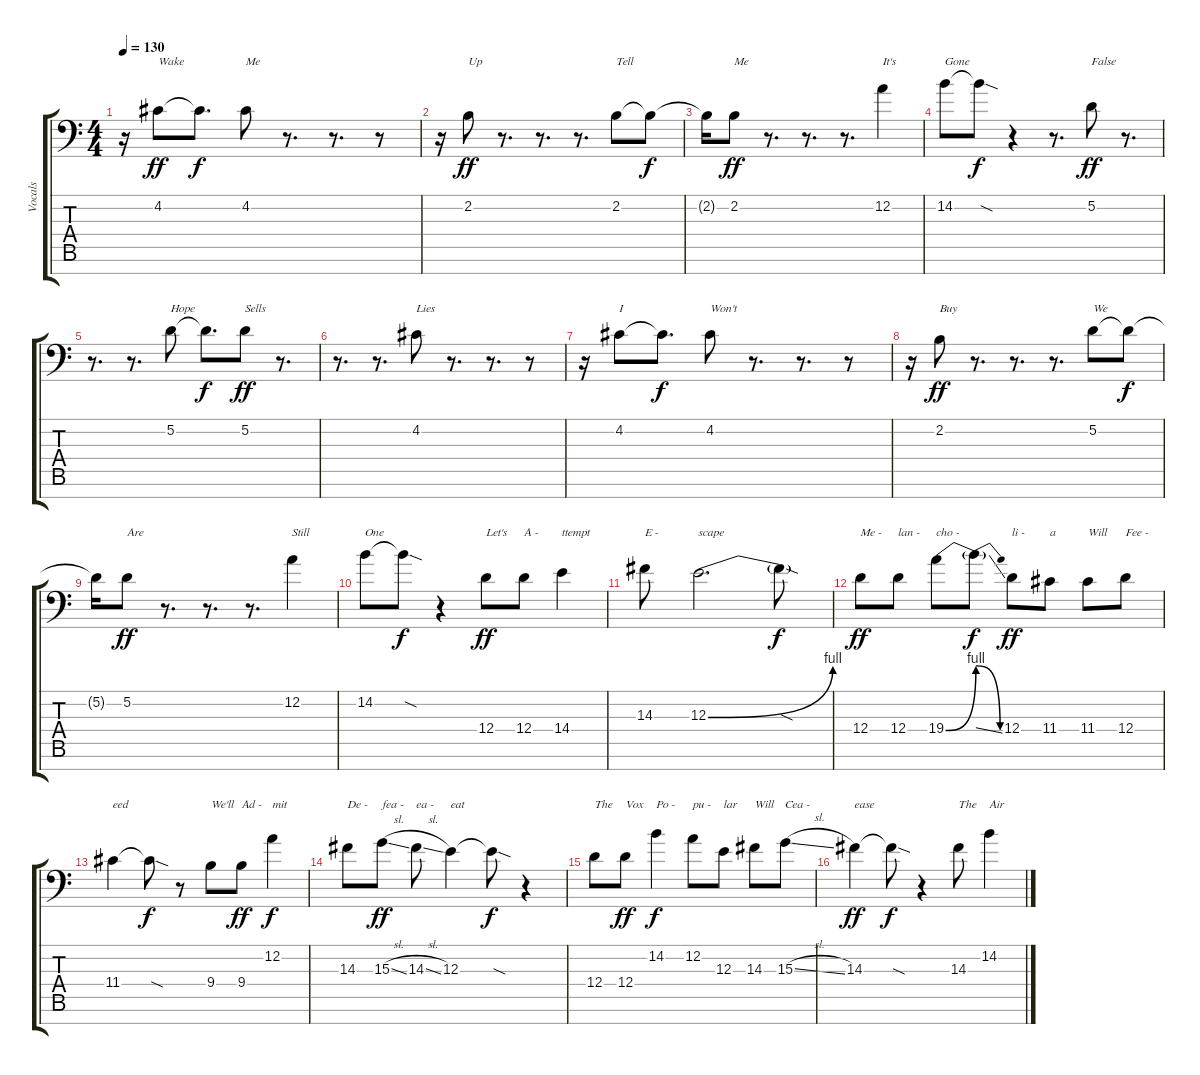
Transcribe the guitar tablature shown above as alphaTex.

\track ("Vocals" "Vocals") {instrument bassoon}
\staff {score tabs}
\tuning (D4 A3 E3 D3 A2 E2 A1) {hide}
\ts (4 4)
\tempo 130
\clef f4
\ks c
r.16{dy ff} 4.2.8{txt "Wake"} 4.2{t}.8{d dy f} 4.2.8{txt "Me"} r.8{d} r.8{d} r.8 |
r.16 2.2.8{txt "Up" dy ff} r.8{d} r.8{d} r.8{d} 2.2.8{txt "Tell"} 2.2{t}.8{dy f} |
2.2{t}.16 2.2.8{txt "Me" dy ff} r.8{d} r.8{d} r.8{d} 12.2.4{txt "It's"} |
14.2.8{txt "Gone"} 14.2{sod t}.8{dy f} r.4 r.8{d} 5.2.8{txt "False" dy ff} r.8{d} |
r.8{d} r.8{d} 5.2.8{txt "Hope"} 5.2{t}.8{d dy f} 5.2.8{txt "Sells" dy ff} r.8{d} |
r.8{d} r.8{d} 4.2.8{txt "Lies"} r.8{d} r.8{d} r.8 |
r.16 4.2.8{txt "I"} 4.2{t}.8{d dy f} 4.2.8{txt "Won't"} r.8{d} r.8{d} r.8 |
r.16 2.2.8{txt "Buy" dy ff} r.8{d} r.8{d} r.8{d} 5.2.8{txt "We"} 5.2{t}.8{dy f} |
5.2{t}.16 5.2.8{txt "Are" dy ff} r.8{d} r.8{d} r.8{d} 12.2.4{txt "Still"} |
14.2.8{txt "One"} 14.2{sod t}.8{dy f} r.4 12.4.8{txt "Let's" dy ff} 12.4.8{txt "A - "} 14.4.4{txt "ttempt"} |
14.3.8{txt "E - "} 12.3{be (bend 0 0 60 4)}.2{d txt "scape"} 12.3{sod t}.8{dy f} |
12.4.8{txt "Me - " dy ff} 12.4.8{txt "lan - "} 19.4{be (bend 0 0 60 4)}.8{txt "cho - "} 19.4{be (release 0 4 60 0) ss t}.8{dy f} 12.4.8{txt "li - " dy ff} 11.4.8{txt "a"} 11.4.8{txt "Will"} 12.4.8{txt "Fee - "} |
11.4.4{txt "eed"} 11.4{sod t}.8{dy f} r.8 9.4.8{txt "We'll"} 9.4.8{txt "Ad - " dy ff} 12.2.4{txt "mit" dy f} |
14.3.8{txt "De - "} 15.3{sl}.8{txt "fea - " dy ff} 14.3{sl}.8{txt "ea - "} 12.3.4{txt "eat"} 12.3{sod t}.8{dy f} r.4 |
12.4.8{txt "The"} 12.4.8{txt "Vox" dy ff} 14.2.4{txt "Po - " dy f} 12.2.8{txt "pu - "} 12.3.8{txt "lar"} 14.3.8{txt "Will"} 15.3{sl}.8{txt "Cea - "} |
14.3.4{txt "ease" dy ff} 14.3{sod t}.8{dy f} r.4 14.3.8{txt "The"} 14.2.4{txt "Air"}
